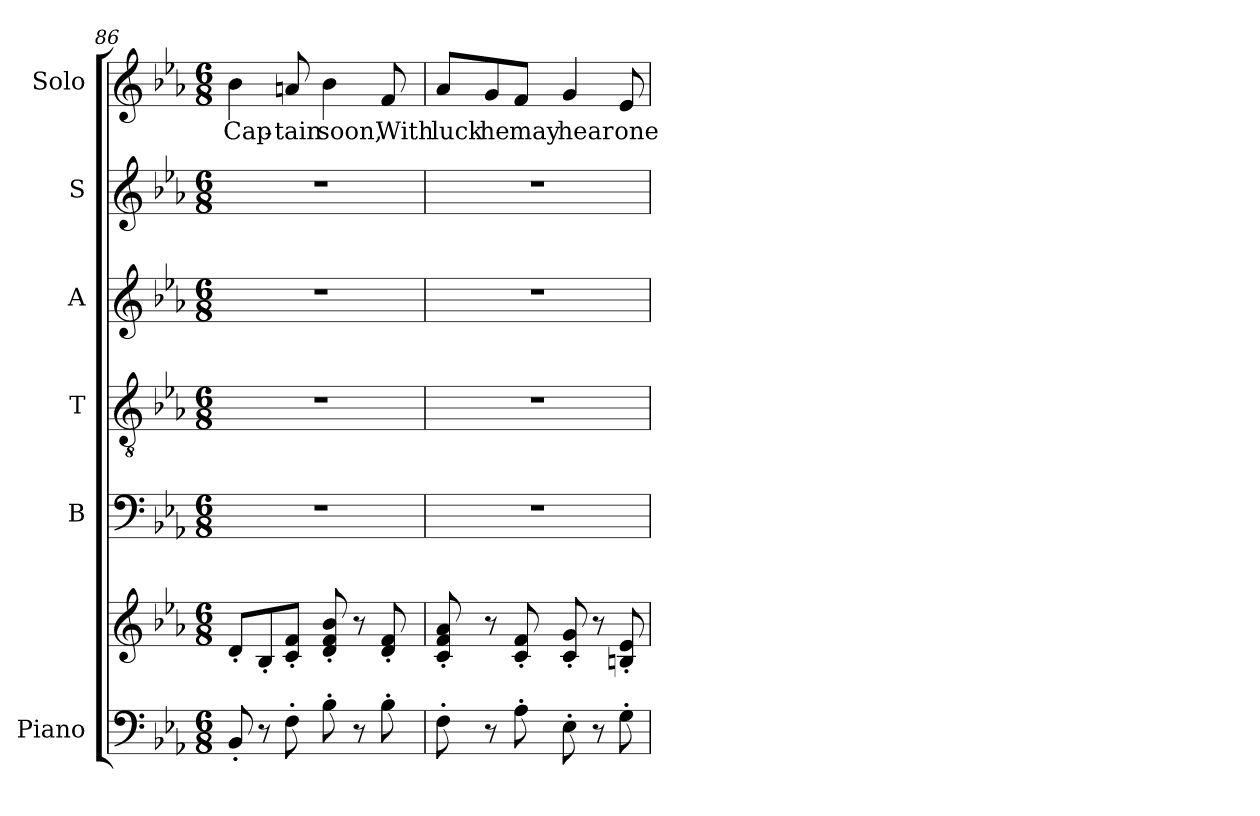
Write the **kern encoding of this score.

**kern	**kern	**kern	**kern	**kern	**kern	**kern	**text
*part6	*part6	*part5	*part4	*part3	*part2	*part1	*part1
*staff7	*staff6	*staff5	*staff4	*staff3	*staff2	*staff1	*staff1
*I"Piano	*	*I"B	*I"T	*I"A	*I"S	*I"Solo	*
*I'Pno	*	*I'B	*I'T	*I'A	*I'S	*	*
*clefF4	*clefG2	*clefF4	*clefGv2	*clefG2	*clefG2	*clefG2	*
*k[b-e-a-]	*k[b-e-a-]	*k[b-e-a-]	*k[b-e-a-]	*k[b-e-a-]	*k[b-e-a-]	*k[b-e-a-]	*
*M6/8	*M6/8	*M6/8	*M6/8	*M6/8	*M6/8	*M6/8	*
=86	=86	=86	=86	=86	=86	=86	=86
!	!	!	!	!	!	!	!LO:LY:b
8BB-'/	8d'/L	2.r	2.r	2.r	2.r	4b-\	Cap-
8r	8B-'/	.	.	.	.	.	.
!	!	!	!	!	!	!	!LO:LY:b
8F'\	8c/' 8f/'J	.	.	.	.	8an/	-tain
!	!	!	!	!	!	!	!LO:LY:b
8B-'\	8d/' 8f/' 8b-/'	.	.	.	.	4b-\	soon,
8r	8r	.	.	.	.	.	.
!	!	!	!	!	!	!	!LO:LY:b
8B-'\	8d/' 8f/'	.	.	.	.	8f/	With
=87	=87	=87	=87	=87	=87	=87	=87
!	!	!	!	!	!	!	!LO:LY:b
8F'\	8c/' 8f/' 8a-/'	2.r	2.r	2.r	2.r	8a-/L	luck
!	!	!	!	!	!	!	!LO:LY:b
8r	8r	.	.	.	.	8g/	he
!	!	!	!	!	!	!	!LO:LY:b
8A-'\	8c/' 8f/'	.	.	.	.	8f/J	may
!	!	!	!	!	!	!	!LO:LY:b
8E-'\	8c/' 8g/'	.	.	.	.	4g/	hear
8r	8r	.	.	.	.	.	.
!	!	!	!	!	!	!	!LO:LY:b
8G'\	8Bn/' 8e-/'	.	.	.	.	8e-/	one
=	=	=	=	=	=	=	=
*-	*-	*-	*-	*-	*-	*-	*-
